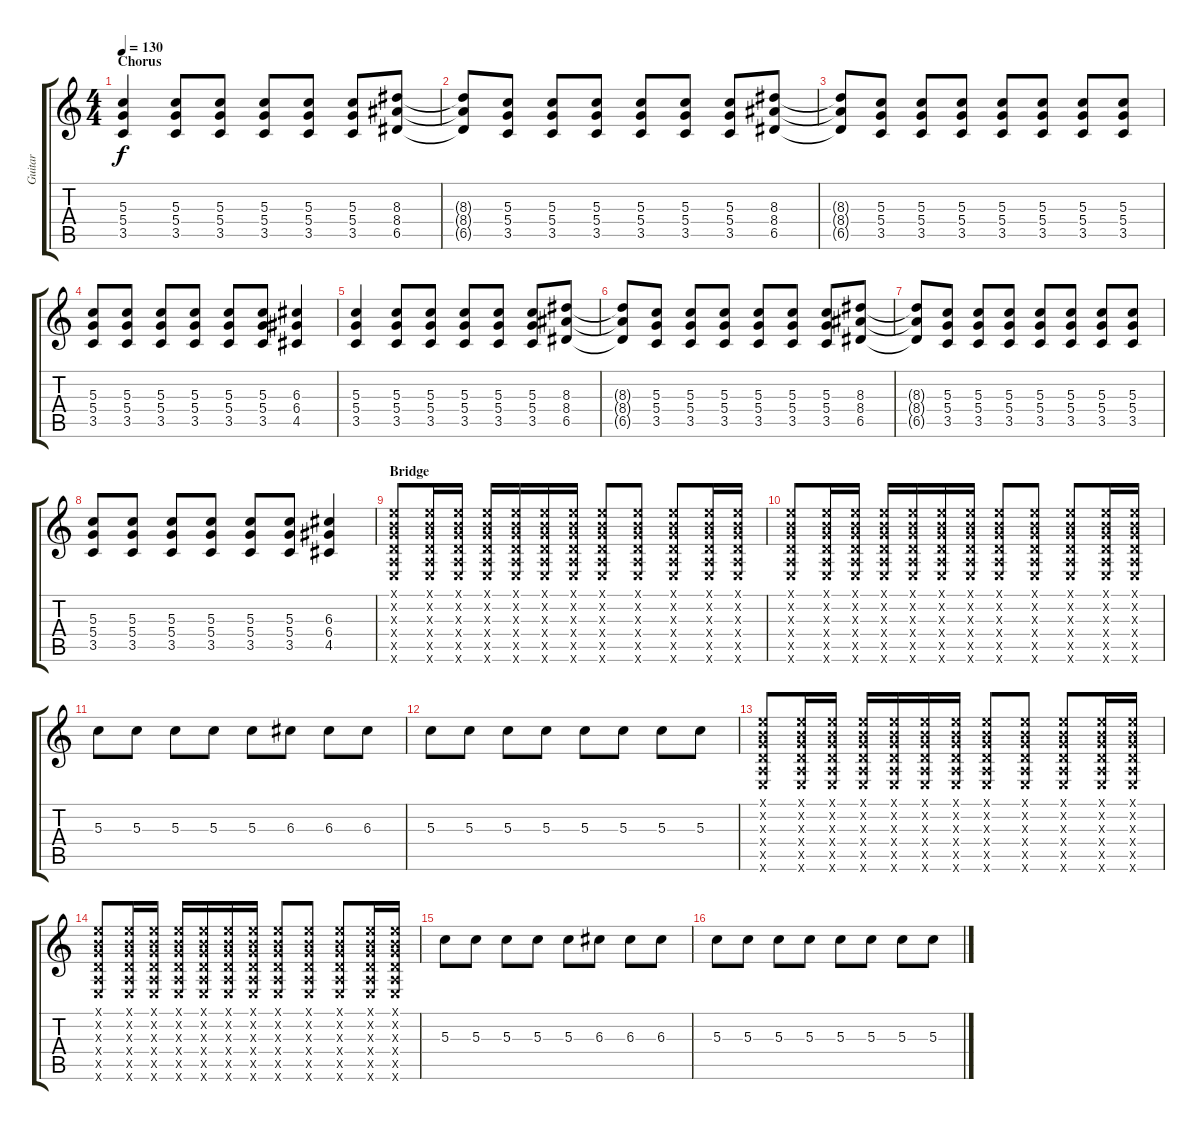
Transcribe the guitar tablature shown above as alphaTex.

\track ("Guitar" "Guitar") {instrument distortionguitar}
\staff {score tabs}
\tuning (E4 B3 G3 D3 A2 E2) {hide}
\ts (4 4)
\section ("" "Chorus")
\tempo 130
\clef g2
\ks c
(5.3 5.4 3.5).4{dy f} (5.3 5.4 3.5).8 (5.3 5.4 3.5).8 (5.3 5.4 3.5).8 (5.3 5.4 3.5).8 (5.3 5.4 3.5).8 (8.3 8.4 6.5).8 |
(8.3{t} 8.4{t} 6.5{t}).8 (5.3 5.4 3.5).8 (5.3 5.4 3.5).8 (5.3 5.4 3.5).8 (5.3 5.4 3.5).8 (5.3 5.4 3.5).8 (5.3 5.4 3.5).8 (8.3 8.4 6.5).8 |
(8.3{t} 8.4{t} 6.5{t}).8 (5.3 5.4 3.5).8 (5.3 5.4 3.5).8 (5.3 5.4 3.5).8 (5.3 5.4 3.5).8 (5.3 5.4 3.5).8 (5.3 5.4 3.5).8 (5.3 5.4 3.5).8 |
(5.3 5.4 3.5).8 (5.3 5.4 3.5).8 (5.3 5.4 3.5).8 (5.3 5.4 3.5).8 (5.3 5.4 3.5).8 (5.3 5.4 3.5).8 (6.3 6.4 4.5).4 |
(5.3 5.4 3.5).4 (5.3 5.4 3.5).8 (5.3 5.4 3.5).8 (5.3 5.4 3.5).8 (5.3 5.4 3.5).8 (5.3 5.4 3.5).8 (8.3 8.4 6.5).8 |
(8.3{t} 8.4{t} 6.5{t}).8 (5.3 5.4 3.5).8 (5.3 5.4 3.5).8 (5.3 5.4 3.5).8 (5.3 5.4 3.5).8 (5.3 5.4 3.5).8 (5.3 5.4 3.5).8 (8.3 8.4 6.5).8 |
(8.3{t} 8.4{t} 6.5{t}).8 (5.3 5.4 3.5).8 (5.3 5.4 3.5).8 (5.3 5.4 3.5).8 (5.3 5.4 3.5).8 (5.3 5.4 3.5).8 (5.3 5.4 3.5).8 (5.3 5.4 3.5).8 |
(5.3 5.4 3.5).8 (5.3 5.4 3.5).8 (5.3 5.4 3.5).8 (5.3 5.4 3.5).8 (5.3 5.4 3.5).8 (5.3 5.4 3.5).8 (6.3 6.4 4.5).4 |
\section ("" "Bridge")
(0.1{x} 0.2{x} 0.3{x} 0.4{x} 0.5{x} 0.6{x}).8 (0.1{x} 0.2{x} 0.3{x} 0.4{x} 0.5{x} 0.6{x}).16 (0.1{x} 0.2{x} 0.3{x} 0.4{x} 0.5{x} 0.6{x}).16 (0.1{x} 0.2{x} 0.3{x} 0.4{x} 0.5{x} 0.6{x}).16 (0.1{x} 0.2{x} 0.3{x} 0.4{x} 0.5{x} 0.6{x}).16 (0.1{x} 0.2{x} 0.3{x} 0.4{x} 0.5{x} 0.6{x}).16 (0.1{x} 0.2{x} 0.3{x} 0.4{x} 0.5{x} 0.6{x}).16 (0.1{x} 0.2{x} 0.3{x} 0.4{x} 0.5{x} 0.6{x}).8 (0.1{x} 0.2{x} 0.3{x} 0.4{x} 0.5{x} 0.6{x}).8 (0.1{x} 0.2{x} 0.3{x} 0.4{x} 0.5{x} 0.6{x}).8 (0.1{x} 0.2{x} 0.3{x} 0.4{x} 0.5{x} 0.6{x}).16 (0.1{x} 0.2{x} 0.3{x} 0.4{x} 0.5{x} 0.6{x}).16 |
(0.1{x} 0.2{x} 0.3{x} 0.4{x} 0.5{x} 0.6{x}).8 (0.1{x} 0.2{x} 0.3{x} 0.4{x} 0.5{x} 0.6{x}).16 (0.1{x} 0.2{x} 0.3{x} 0.4{x} 0.5{x} 0.6{x}).16 (0.1{x} 0.2{x} 0.3{x} 0.4{x} 0.5{x} 0.6{x}).16 (0.1{x} 0.2{x} 0.3{x} 0.4{x} 0.5{x} 0.6{x}).16 (0.1{x} 0.2{x} 0.3{x} 0.4{x} 0.5{x} 0.6{x}).16 (0.1{x} 0.2{x} 0.3{x} 0.4{x} 0.5{x} 0.6{x}).16 (0.1{x} 0.2{x} 0.3{x} 0.4{x} 0.5{x} 0.6{x}).8 (0.1{x} 0.2{x} 0.3{x} 0.4{x} 0.5{x} 0.6{x}).8 (0.1{x} 0.2{x} 0.3{x} 0.4{x} 0.5{x} 0.6{x}).8 (0.1{x} 0.2{x} 0.3{x} 0.4{x} 0.5{x} 0.6{x}).16 (0.1{x} 0.2{x} 0.3{x} 0.4{x} 0.5{x} 0.6{x}).16 |
5.3.8 5.3.8 5.3.8 5.3.8 5.3.8 6.3.8 6.3.8 6.3.8 |
5.3.8 5.3.8 5.3.8 5.3.8 5.3.8 5.3.8 5.3.8 5.3.8 |
(0.1{x} 0.2{x} 0.3{x} 0.4{x} 0.5{x} 0.6{x}).8 (0.1{x} 0.2{x} 0.3{x} 0.4{x} 0.5{x} 0.6{x}).16 (0.1{x} 0.2{x} 0.3{x} 0.4{x} 0.5{x} 0.6{x}).16 (0.1{x} 0.2{x} 0.3{x} 0.4{x} 0.5{x} 0.6{x}).16 (0.1{x} 0.2{x} 0.3{x} 0.4{x} 0.5{x} 0.6{x}).16 (0.1{x} 0.2{x} 0.3{x} 0.4{x} 0.5{x} 0.6{x}).16 (0.1{x} 0.2{x} 0.3{x} 0.4{x} 0.5{x} 0.6{x}).16 (0.1{x} 0.2{x} 0.3{x} 0.4{x} 0.5{x} 0.6{x}).8 (0.1{x} 0.2{x} 0.3{x} 0.4{x} 0.5{x} 0.6{x}).8 (0.1{x} 0.2{x} 0.3{x} 0.4{x} 0.5{x} 0.6{x}).8 (0.1{x} 0.2{x} 0.3{x} 0.4{x} 0.5{x} 0.6{x}).16 (0.1{x} 0.2{x} 0.3{x} 0.4{x} 0.5{x} 0.6{x}).16 |
(0.1{x} 0.2{x} 0.3{x} 0.4{x} 0.5{x} 0.6{x}).8 (0.1{x} 0.2{x} 0.3{x} 0.4{x} 0.5{x} 0.6{x}).16 (0.1{x} 0.2{x} 0.3{x} 0.4{x} 0.5{x} 0.6{x}).16 (0.1{x} 0.2{x} 0.3{x} 0.4{x} 0.5{x} 0.6{x}).16 (0.1{x} 0.2{x} 0.3{x} 0.4{x} 0.5{x} 0.6{x}).16 (0.1{x} 0.2{x} 0.3{x} 0.4{x} 0.5{x} 0.6{x}).16 (0.1{x} 0.2{x} 0.3{x} 0.4{x} 0.5{x} 0.6{x}).16 (0.1{x} 0.2{x} 0.3{x} 0.4{x} 0.5{x} 0.6{x}).8 (0.1{x} 0.2{x} 0.3{x} 0.4{x} 0.5{x} 0.6{x}).8 (0.1{x} 0.2{x} 0.3{x} 0.4{x} 0.5{x} 0.6{x}).8 (0.1{x} 0.2{x} 0.3{x} 0.4{x} 0.5{x} 0.6{x}).16 (0.1{x} 0.2{x} 0.3{x} 0.4{x} 0.5{x} 0.6{x}).16 |
5.3.8 5.3.8 5.3.8 5.3.8 5.3.8 6.3.8 6.3.8 6.3.8 |
5.3.8 5.3.8 5.3.8 5.3.8 5.3.8 5.3.8 5.3.8 5.3.8
